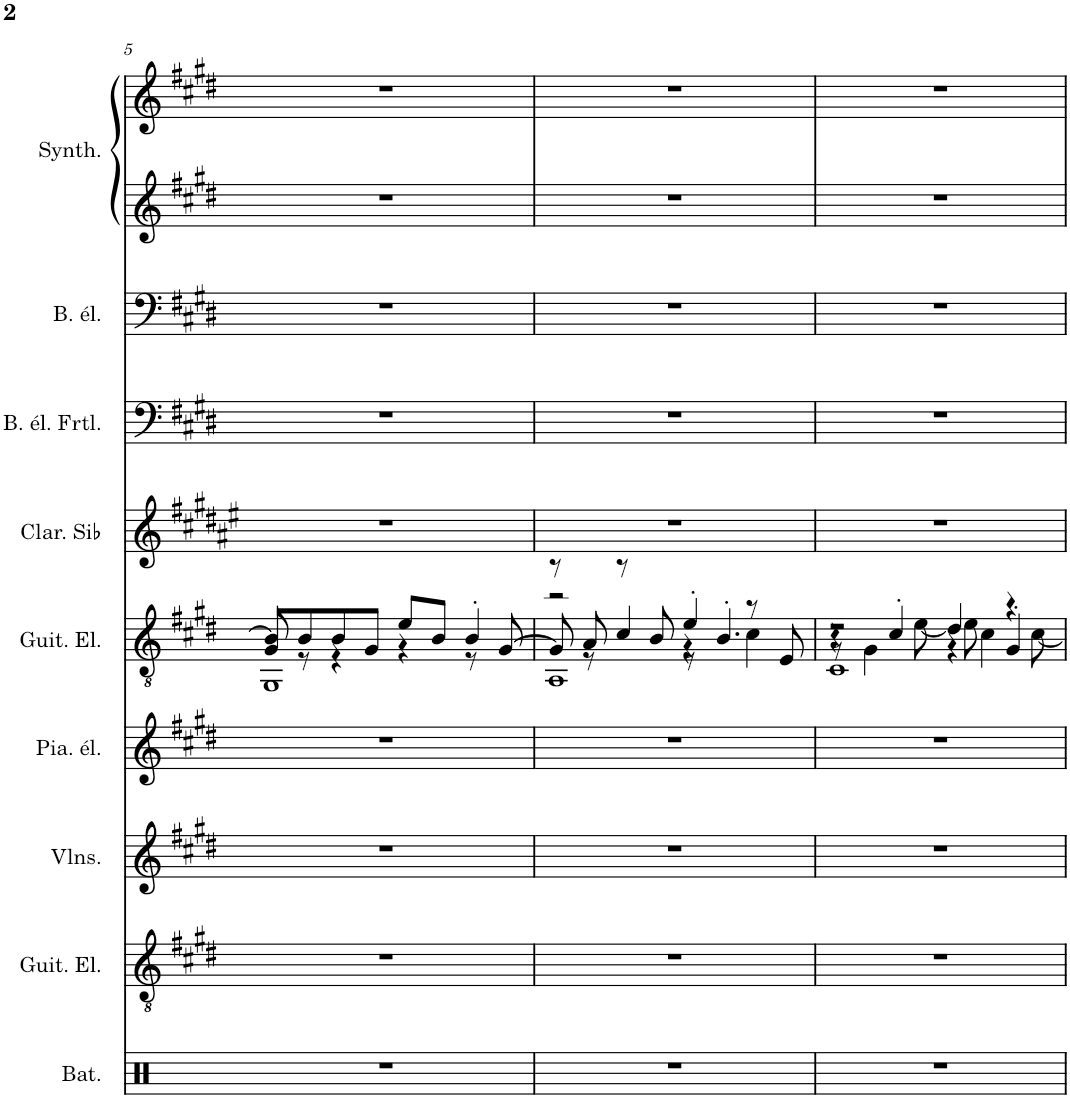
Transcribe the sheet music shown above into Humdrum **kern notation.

**kern	**kern	**kern	**kern	**kern	**kern	**kern	**kern	**kern	**kern
*part9	*part8	*part7	*part6	*part5	*part4	*part3	*part2	*part1	*part1
*staff10	*staff9	*staff8	*staff7	*staff6	*staff5	*staff4	*staff3	*staff2	*staff1
*I"Batterie	*I"Guitare électrique	*I"Violons	*I"Piano électrique	*I"Guitare électrique	*I"Clarinette en Sib	*I"Basse électrique fretless	*I"Basse électrique à 5 cordes	*I"Synthétiseur d'effets	*
*I'Bat.	*I'Guit. El.	*I'Vlns.	*I'Pia. él.	*I'Guit. El.	*I'Clar. Sib	*I'B. él. Frtl.	*I'B. él.	*I'Synth.	*
!!LO:PB:g=z
*clefX	*clefGv2	*clefG2	*clefG2	*clefGv2	*clefG2	*clefF4	*clefF4	*clefG2	*clefG2
*	*	*	*	*	*Trd1c2	*Trd7c12	*Trd7c12	*	*
*k[]	*k[f#c#g#d#]	*k[f#c#g#d#]	*k[f#c#g#d#]	*k[f#c#g#d#]	*k[f#c#g#d#a#e#]	*k[f#c#g#d#]	*k[f#c#g#d#]	*k[f#c#g#d#]	*k[f#c#g#d#]
*M4/4	*M4/4	*M4/4	*M4/4	*M4/4	*M4/4	*M4/4	*M4/4	*M4/4	*M4/4
=5	=5	=5	=5	=5	=5	=5	=5	=5	=5
*	*	*	*	*^	*	*	*	*	*
*	*	*	*	*	*^	*	*	*	*	*
1r	1r	1r	1r	8G#/L	8B/]	1GG#	1r	1r	1r	1r	1r
.	.	.	.	8B/	8r	.	.	.	.	.	.
.	.	.	.	8B/	4r	.	.	.	.	.	.
.	.	.	.	8G#/J	.	.	.	.	.	.	.
.	.	.	.	8e/L	4r	.	.	.	.	.	.
.	.	.	.	8B/J	.	.	.	.	.	.	.
.	.	.	.	4B'/	8r	.	.	.	.	.	.
.	.	.	.	.	[8G#/	.	.	.	.	.	.
=6	=6	=6	=6	=6	=6	=6	=6	=6	=6	=6	=6
*	*	*	*	*	*	*^	*	*	*	*	*
1r	1r	1r	1r	8r	2r	8G#/]	1AA	1r	1r	1r	1r	1r
.	.	.	.	8A/	.	8r	.	.	.	.	.	.
.	.	.	.	8r	.	4c#/	.	.	.	.	.	.
.	.	.	.	8B/	.	.	.	.	.	.	.	.
.	.	.	.	4e'/	4r	8r	.	.	.	.	.	.
.	.	.	.	.	.	4.B'/	.	.	.	.	.	.
.	.	.	.	8r	4c#\	.	.	.	.	.	.	.
.	.	.	.	8E/	.	.	.	.	.	.	.	.
=7	=7	=7	=7	=7	=7	=7	=7	=7	=7	=7	=7	=7
1r	1r	1r	1r	2r	8r	4r	1C#	1r	1r	1r	1r	1r
.	.	.	.	.	4G#\	.	.	.	.	.	.	.
.	.	.	.	.	.	4c#'/	.	.	.	.	.	.
.	.	.	.	.	[8e\	.	.	.	.	.	.	.
.	.	.	.	4d#/	8e\]	4r	.	.	.	.	.	.
.	.	.	.	.	4c#\	.	.	.	.	.	.	.
.	.	.	.	4r	.	4G#'/	.	.	.	.	.	.
.	.	.	.	.	[8c#\	.	.	.	.	.	.	.
*	*	*	*	*v	*v	*v	*v	*	*	*	*	*
=	=	=	=	=	=	=	=	=	=
*-	*-	*-	*-	*-	*-	*-	*-	*-	*-
